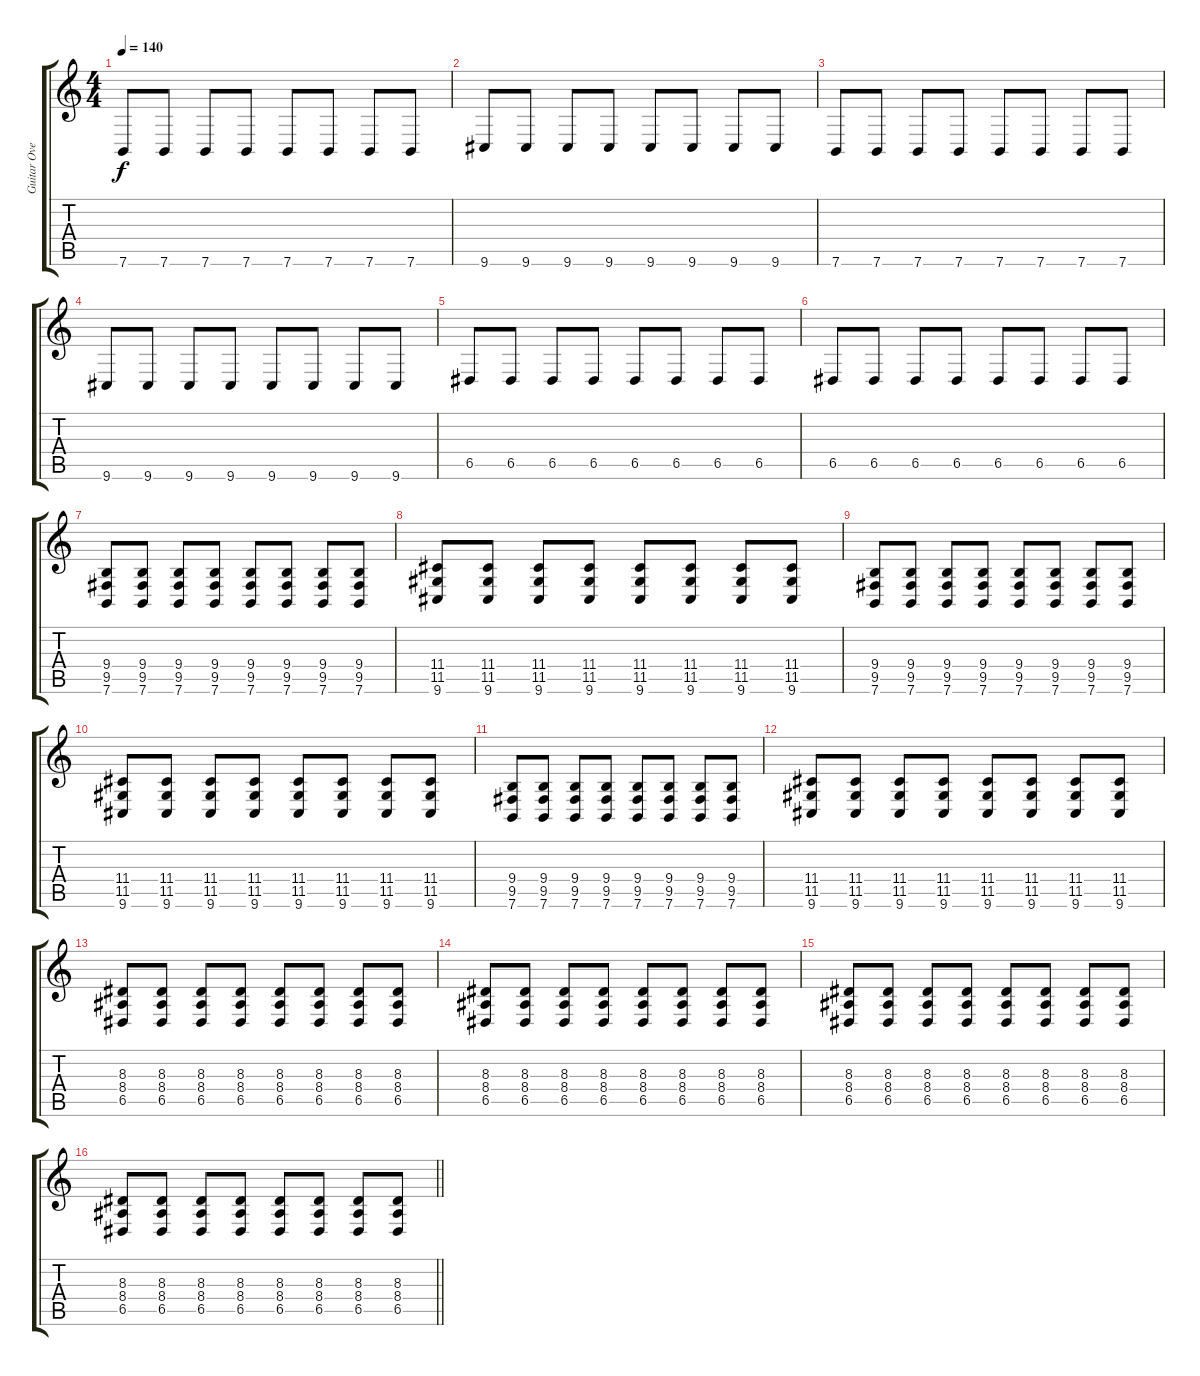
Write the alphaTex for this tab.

\track ("Guitar Overdub" "Guitar Ove") {instrument pad4choir}
\staff {score tabs}
\tuning (E4 B3 G3 D3 A2 E2) {hide}
\ts (4 4)
\tempo 140
\clef g2
\ks c
7.6.8{dy f} 7.6.8 7.6.8 7.6.8 7.6.8 7.6.8 7.6.8 7.6.8 |
9.6.8 9.6.8 9.6.8 9.6.8 9.6.8 9.6.8 9.6.8 9.6.8 |
7.6.8 7.6.8 7.6.8 7.6.8 7.6.8 7.6.8 7.6.8 7.6.8 |
9.6.8 9.6.8 9.6.8 9.6.8 9.6.8 9.6.8 9.6.8 9.6.8 |
6.5.8 6.5.8 6.5.8 6.5.8 6.5.8 6.5.8 6.5.8 6.5.8 |
6.5.8 6.5.8 6.5.8 6.5.8 6.5.8 6.5.8 6.5.8 6.5.8 |
(9.4 9.5 7.6).8 (9.4 9.5 7.6).8 (9.4 9.5 7.6).8 (9.4 9.5 7.6).8 (9.4 9.5 7.6).8 (9.4 9.5 7.6).8 (9.4 9.5 7.6).8 (9.4 9.5 7.6).8 |
(11.4 11.5 9.6).8 (11.4 11.5 9.6).8 (11.4 11.5 9.6).8 (11.4 11.5 9.6).8 (11.4 11.5 9.6).8 (11.4 11.5 9.6).8 (11.4 11.5 9.6).8 (11.4 11.5 9.6).8 |
(9.4 9.5 7.6).8 (9.4 9.5 7.6).8 (9.4 9.5 7.6).8 (9.4 9.5 7.6).8 (9.4 9.5 7.6).8 (9.4 9.5 7.6).8 (9.4 9.5 7.6).8 (9.4 9.5 7.6).8 |
(11.4 11.5 9.6).8 (11.4 11.5 9.6).8 (11.4 11.5 9.6).8 (11.4 11.5 9.6).8 (11.4 11.5 9.6).8 (11.4 11.5 9.6).8 (11.4 11.5 9.6).8 (11.4 11.5 9.6).8 |
(9.4 9.5 7.6).8 (9.4 9.5 7.6).8 (9.4 9.5 7.6).8 (9.4 9.5 7.6).8 (9.4 9.5 7.6).8 (9.4 9.5 7.6).8 (9.4 9.5 7.6).8 (9.4 9.5 7.6).8 |
(11.4 11.5 9.6).8 (11.4 11.5 9.6).8 (11.4 11.5 9.6).8 (11.4 11.5 9.6).8 (11.4 11.5 9.6).8 (11.4 11.5 9.6).8 (11.4 11.5 9.6).8 (11.4 11.5 9.6).8 |
(8.3 8.4 6.5).8 (8.3 8.4 6.5).8 (8.3 8.4 6.5).8 (8.3 8.4 6.5).8 (8.3 8.4 6.5).8 (8.3 8.4 6.5).8 (8.3 8.4 6.5).8 (8.3 8.4 6.5).8 |
(8.3 8.4 6.5).8 (8.3 8.4 6.5).8 (8.3 8.4 6.5).8 (8.3 8.4 6.5).8 (8.3 8.4 6.5).8 (8.3 8.4 6.5).8 (8.3 8.4 6.5).8 (8.3 8.4 6.5).8 |
(8.3 8.4 6.5).8 (8.3 8.4 6.5).8 (8.3 8.4 6.5).8 (8.3 8.4 6.5).8 (8.3 8.4 6.5).8 (8.3 8.4 6.5).8 (8.3 8.4 6.5).8 (8.3 8.4 6.5).8 |
\barLineRight lightlight
(8.3 8.4 6.5).8 (8.3 8.4 6.5).8 (8.3 8.4 6.5).8 (8.3 8.4 6.5).8 (8.3 8.4 6.5).8 (8.3 8.4 6.5).8 (8.3 8.4 6.5).8 (8.3 8.4 6.5).8
